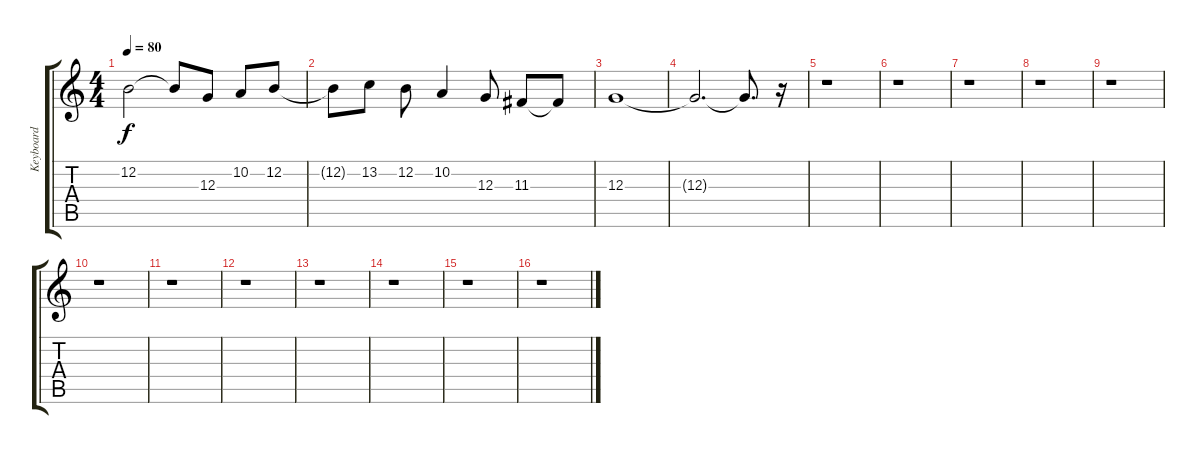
\track ("Keyboard" "Keyboard") {instrument synthvoice}
\staff {score tabs}
\tuning (E4 B3 G3 D3 A2 E2) {hide}
\ts (4 4)
\tempo 80
\clef g2
\ks c
12.2{t}.2{dy f} 12.2{t}.8 12.3.8 10.2.8 12.2.8 |
12.2{t}.8 13.2.8 12.2.8 10.2.4 12.3.8 11.3.8 11.3{t}.8 |
12.3.1 |
12.3{t}.2{d} 12.3{t}.8{d} r.16 |
r.1 |
r.1 |
r.1 |
r.1 |
r.1 |
r.1 |
r.1 |
r.1 |
r.1 |
r.1 |
r.1 |
r.1
